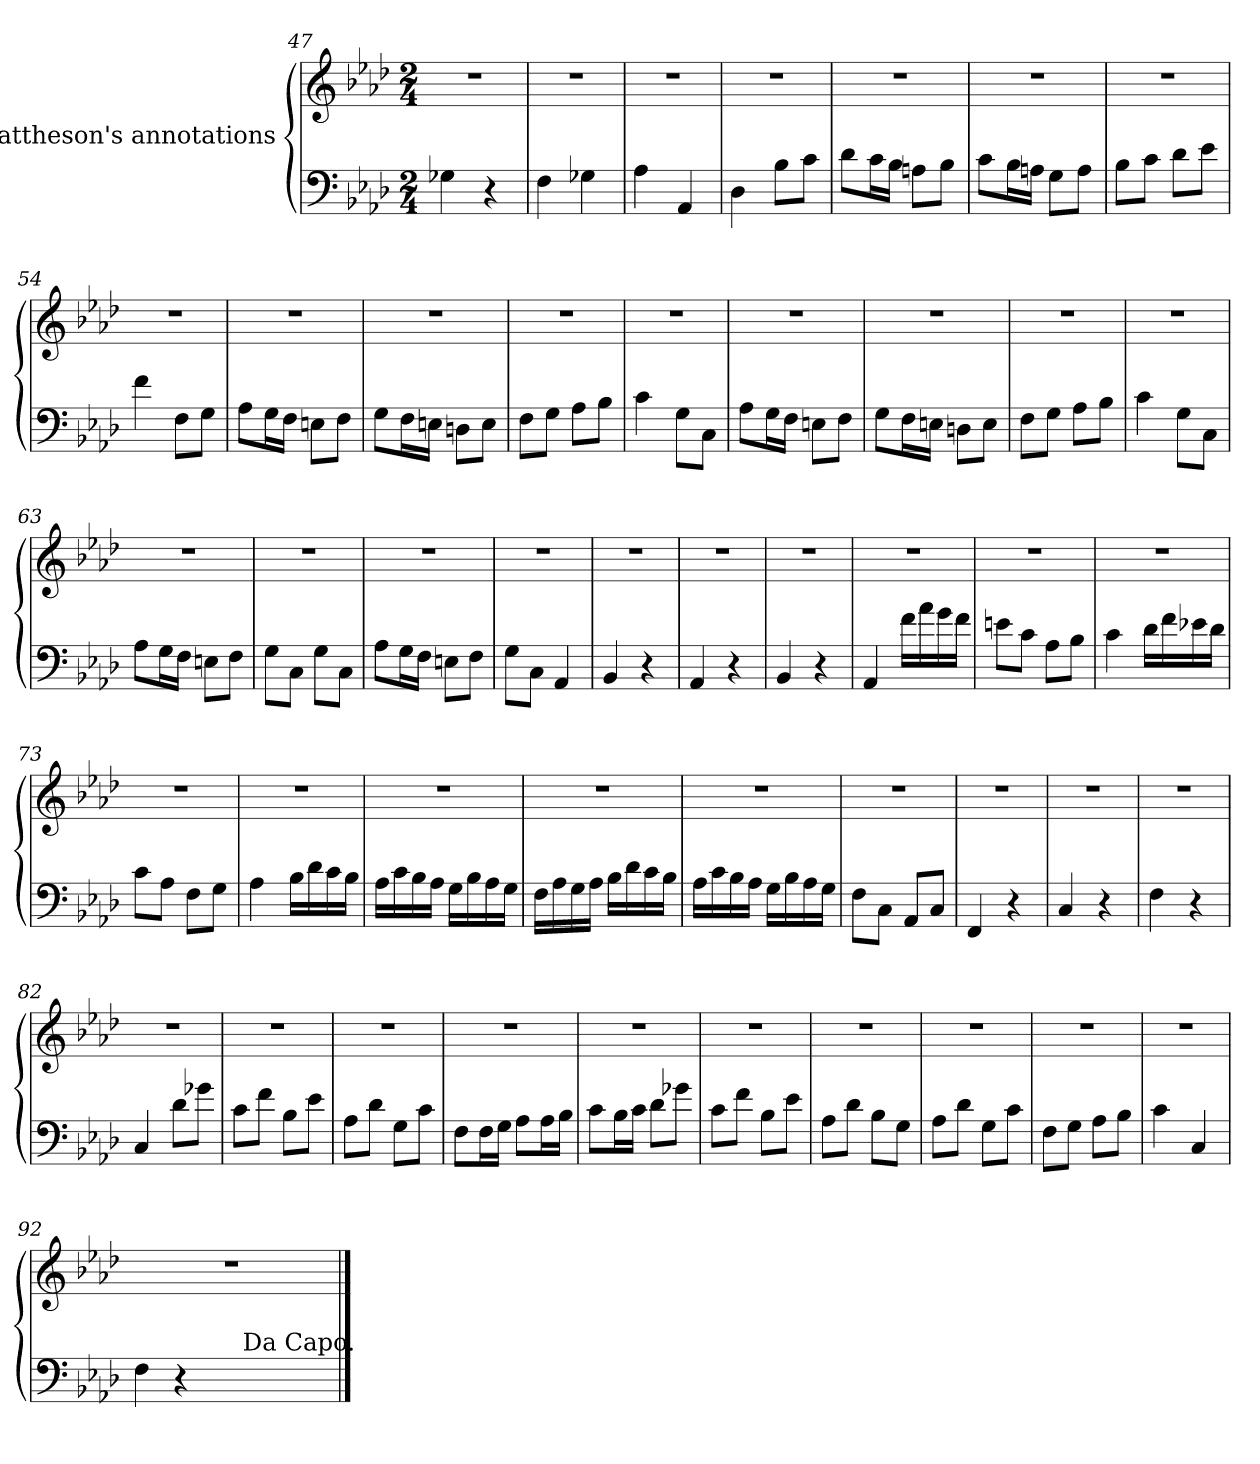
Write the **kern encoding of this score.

**kern	**kern
*part2	*part1
*staff2	*staff1
*	*I"Mattheson's annotations
*clefF4	*clefG2
*k[b-e-a-d-]	*k[b-e-a-d-]
*f:	*f:
*M2/4	*M2/4
=47	=47
4G-X\	2r
4r	.
=48	=48
4F\	2r
4G-X\	.
=49	=49
4A-\	2r
4AA-/	.
=50	=50
4D-\	2r
8B-\L	.
8c\J	.
=51	=51
8d-\L	2r
16c\L	.
16B-\JJ	.
8An\L	.
8B-\J	.
=52	=52
8c\L	2r
16B-\L	.
16An\JJ	.
8G\L	.
8A\J	.
=53	=53
8B-\L	2r
8c\J	.
8d-\L	.
8e-\J	.
=54	=54
4f\	2r
8F\L	.
8G\J	.
=55	=55
8A-\L	2r
16G\L	.
16F\JJ	.
8En\L	.
8F\J	.
=56	=56
8G\L	2r
16F\L	.
16En\JJ	.
8Dn\L	.
8E\J	.
=57	=57
8F\L	2r
8G\J	.
8A-\L	.
8B-\J	.
=58	=58
4c\	2r
8G\L	.
8C\J	.
=59	=59
8A-\L	2r
16G\L	.
16F\JJ	.
8En\L	.
8F\J	.
=60	=60
8G\L	2r
16F\L	.
16En\JJ	.
8Dn\L	.
8E\J	.
=61	=61
8F\L	2r
8G\J	.
8A-\L	.
8B-\J	.
=62	=62
4c\	2r
8G\L	.
8C\J	.
=63	=63
8A-\L	2r
16G\L	.
16F\JJ	.
8En\L	.
8F\J	.
=64	=64
8G\L	2r
8C\J	.
8G\L	.
8C\J	.
=65	=65
8A-\L	2r
16G\L	.
16F\JJ	.
8En\L	.
8F\J	.
=66	=66
8G\L	2r
8C\J	.
4AA-/	.
=67	=67
4BB-/	2r
4r	.
=68	=68
4AA-/	2r
4r	.
=69	=69
4BB-/	2r
4r	.
=70	=70
4AA-/	2r
16f\LL	.
16a-\	.
16g\	.
16f\JJ	.
=71	=71
8en\L	2r
8c\J	.
8A-\L	.
8B-\J	.
=72	=72
4c\	2r
16d-\LL	.
16f\	.
16e-X\	.
16d-\JJ	.
=73	=73
8c\L	2r
8A-\J	.
8F\L	.
8G\J	.
=74	=74
4A-\	2r
16B-\LL	.
16d-\	.
16c\	.
16B-\JJ	.
=75	=75
16A-\LL	2r
16c\	.
16B-\	.
16A-\JJ	.
16G\LL	.
16B-\	.
16A-\	.
16G\JJ	.
=76	=76
16F\LL	2r
16A-\	.
16G\	.
16A-\JJ	.
16B-\LL	.
16d-\	.
16c\	.
16B-\JJ	.
=77	=77
16A-\LL	2r
16c\	.
16B-\	.
16A-\JJ	.
16G\LL	.
16B-\	.
16A-\	.
16G\JJ	.
=78	=78
8F\L	2r
8C\J	.
8AA-/L	.
8C/J	.
=79	=79
4FF/	2r
4r	.
=80	=80
4C/	2r
4r	.
=81	=81
4F\	2r
4r	.
=82	=82
4C/	2r
8d-\L	.
8g-X\J	.
=83	=83
8c\L	2r
8f\J	.
8B-\L	.
8e-\J	.
=84	=84
8A-\L	2r
8d-\J	.
8G\L	.
8c\J	.
=85	=85
8F\L	2r
16F\L	.
16G\JJ	.
8A-\L	.
16A-\L	.
16B-\JJ	.
=86	=86
8c\L	2r
16B-\L	.
16c\JJ	.
8d-\L	.
8g-X\J	.
=87	=87
8c\L	2r
8f\J	.
8B-\L	.
8e-\J	.
=88	=88
8A-\L	2r
8d-\J	.
8B-\L	.
8G\J	.
=89	=89
8A-\L	2r
8d-\J	.
8G\L	.
8c\J	.
=90	=90
8F\L	2r
8G\J	.
8A-\L	.
8B-\J	.
=91	=91
4c\	2r
4C/	.
=92	=92
*^	*
4F\	4ryy	2r
4r	8ryy	.
.	16ryy	.
.	32ryy	.
.	64ryy	.
.	128...ryy	.
!	!LO:TX:t=Da Capo.	!
.	1024ryy	.
*v	*v	*
==	==
*-	*-
